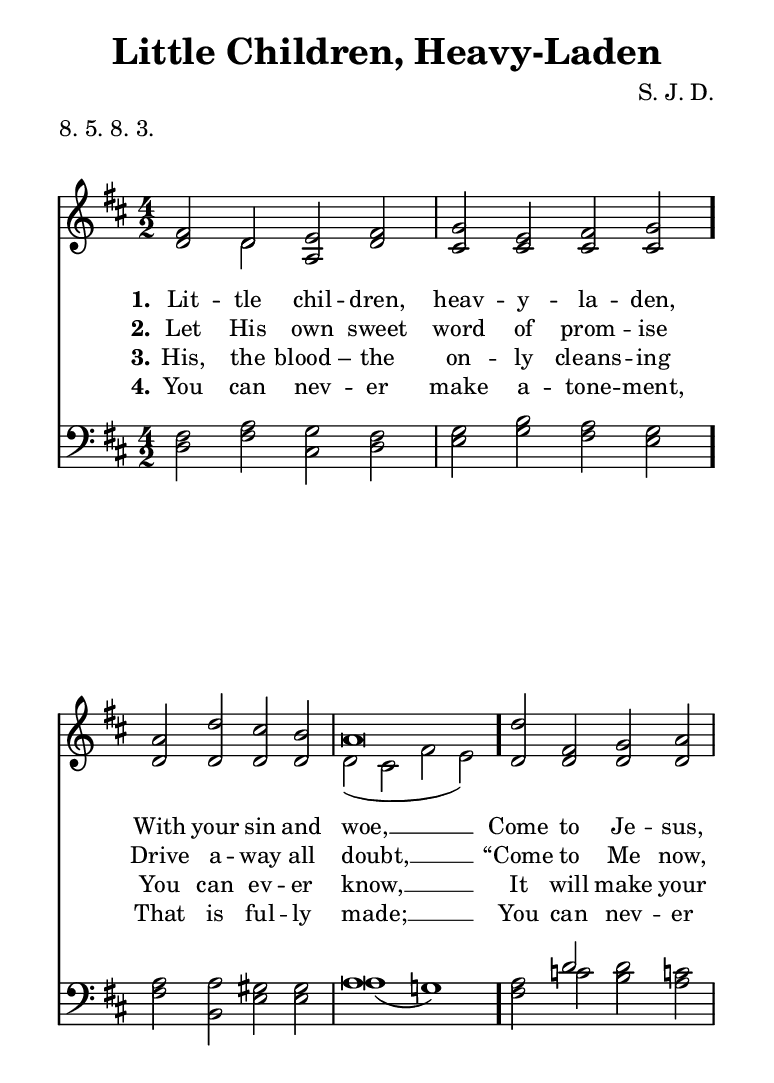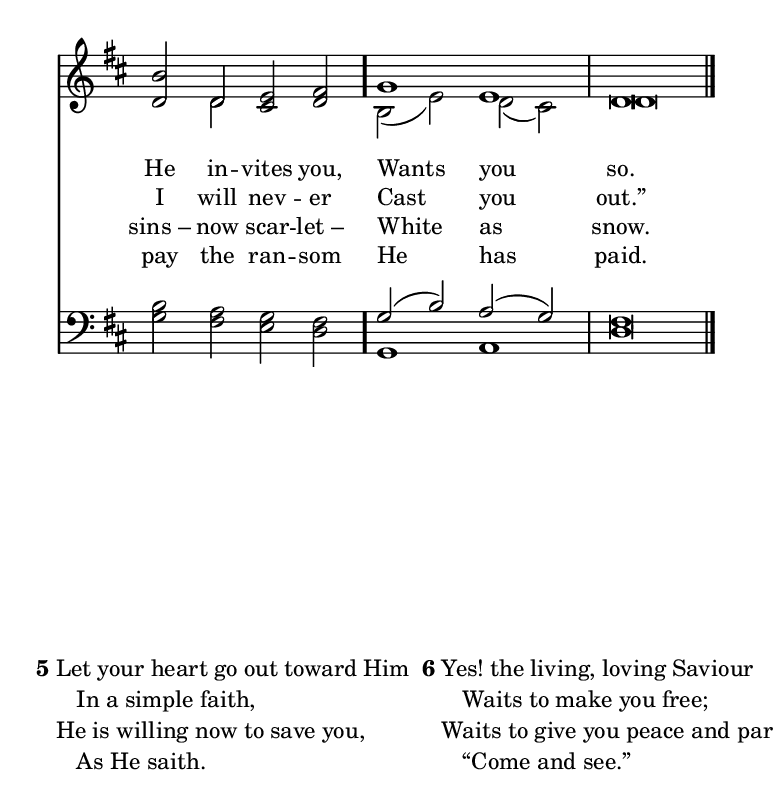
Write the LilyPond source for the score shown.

\include "common/global.ily"
\paper {
  \include "common/paper.ily"
  ragged-last-bottom = ##t
  system-system-spacing.padding = 3
system-system-spacing.basic-distance = 3

}

\header{
  %children
  hymnnumber = "348"
  title = "Little Children, Heavy-Laden"
  tunename = "Rideau Ferry"
  meter = "8. 5. 8. 3."
  poet = ""
  composer = "S. J. D."
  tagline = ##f
}

global = {
  \include "common/overrides.ily"
  \override Staff.TimeSignature.style = #'numbered
  \time 4/2
  \override Score.MetronomeMark.transparent = ##t % hide all fermata changes too
  \tempo 2=80
  \key d \major
  \autoBeamOff
}

notesSoprano = {
\global
\relative c' {

  fis2 d e fis | g e fis g |
  a d cis b | a\breve |
  d2 fis, g a | b d, e fis |
  g1 e | d\breve |

  \bar "|."

}
}

notesAlto = {
\global
\relative e' {

  d2 d a d | cis cis cis cis |
  d2 d d d | d( cis fis e) |
  d2 d d d | d d cis d |
  b2( e) d( cis) | d\breve |

}
}

notesTenor = {
\global
\relative a {

  fis2 a g fis | g b a g |
  a2 a gis gis | a\breve | % original has voices impossible to distinguish here
  a2 d d c! | b a g fis |
  g2( b) a( g) | fis\breve |

}
}

notesBass = {
\global
\relative f {

  d2 fis cis d | e g fis e |
  fis b, e e | a1( g!) |
  fis2 c' b a | g fis e d |
  g,1 a | d\breve |

}
}

notesAlign = \notesAlto

wordsA = \lyricmode {
\set stanza = "1."

Lit -- tle chil -- dren, heav -- y -- la -- den, \bar "."
With your sin and woe, __ \bar "."
Come to Je -- sus, He in -- vites you, \bar "."
Wants you so. \bar "."

}

wordsB = \lyricmode {
\set stanza = "2."

Let His own sweet word of prom -- ise
Drive a -- way all doubt, __
“Come to Me now, I will nev -- er
Cast you out.”

}

wordsC = \lyricmode {
\set stanza = "3."

His, the blood_– the on -- ly cleans -- ing
You can ev -- er know, __
It will make your sins_– now scar -- let_–
White as snow.

}

wordsD = \lyricmode {
\set stanza = "4."

You can nev -- er make a -- tone -- ment,
That is ful -- ly made; __
You can nev -- er pay the ran -- som
He has paid.

}

wordsE = \markuplist {

\line { Let your heart go out toward Him }
\line { { \hspace #2 } In a simple faith, }
\line { He is willing now to save you, }
\line { { \hspace #2 } As He saith. }

}

wordsF = \markuplist {

\line { Yes! the living, loving Saviour }
\line { { \hspace #2 } Waits to make you free; }
\line { Waits to give you peace and pardon, }
\line { { \hspace #2 } “Come and see.” }

}

\score {
  \context ChoirStaff <<
    \context Staff = upper <<
      \set Staff.autoBeaming = ##f
      \set ChoirStaff.systemStartDelimiter = #'SystemStartBar
      \set ChoirStaff.printPartCombineTexts = ##f
      \partcombine #'(2 . 11) \notesSoprano \notesAlto
      \context NullVoice = aligned { \voiceOne << \notesAlign >> }
      \context Lyrics = one   \lyricsto aligned \wordsA
      \context Lyrics = two   \lyricsto aligned \wordsB
      \context Lyrics = three \lyricsto aligned \wordsC
      \context Lyrics = four  \lyricsto aligned \wordsD
    >>
    \context Staff = men <<
      \set Staff.autoBeaming = ##f
      \clef bass
      \set ChoirStaff.printPartCombineTexts = ##f
      \partcombine #'(2 . 11) \notesTenor \notesBass
    >>
  >>
  \layout {
    \include "common/layout.ily"
  }
  #(cond ((ly:get-option 'eog-midi-permitted) #{ \midi{
    \include "common/midi.ily"
  } #}))
}

\noPageBreak

\markup { \vcenter \column {
  \vspace #0.5 % not enough space for \vspace #1
  \fill-line {
    \null
    \line{ \bold 5 \column { \wordsE } }
    \null
    \line{ \bold 6 \column { \wordsF } }
    \null
  }
  \vspace #0.5 % not enough space for \vspace #1
} }

\version "2.19.49"  % necessary for upgrading to future LilyPond versions.

% vi:set et ts=2 sw=2 ai nocindent syntax=lilypond:
